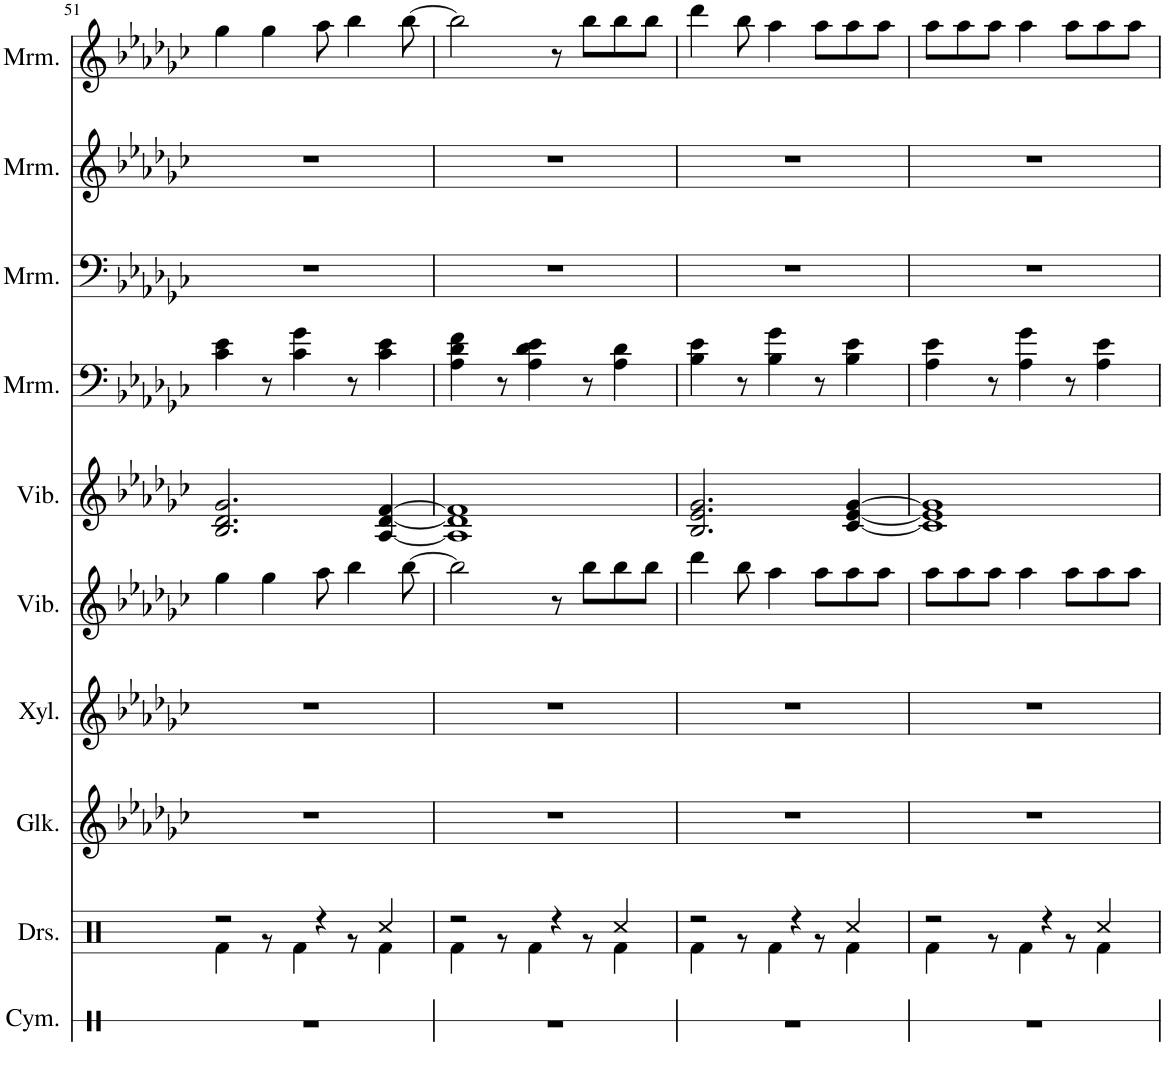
**kern	**kern	**kern	**kern	**kern	**kern	**kern	**kern	**kern	**kern
*part10	*part9	*part8	*part7	*part6	*part5	*part4	*part3	*part2	*part1
*staff10	*staff9	*staff8	*staff7	*staff6	*staff5	*staff4	*staff3	*staff2	*staff1
*I"Cymbal	*I"Drumset	*I"Glockenspiel	*I"Xylophone	*I"Vibraphone	*I"Vibraphone	*I"Marimba	*I"Marimba	*I"Marimba	*I"Marimba
*I'Cym.	*I'Drs.	*I'Glk.	*I'Xyl.	*I'Vib.	*I'Vib.	*I'Mrm.	*I'Mrm.	*I'Mrm.	*I'Mrm.
!!LO:PB:g=z
*clefX	*clefX	*clefG2	*clefG2	*clefG2	*clefG2	*clefF4	*clefF4	*clefG2	*clefG2
*	*	*Trd-14c-24	*Trd-7c-12	*	*	*	*	*	*
*k[]	*k[]	*k[b-e-a-d-g-c-]	*k[b-e-a-d-g-c-]	*k[b-e-a-d-g-c-]	*k[b-e-a-d-g-c-]	*k[b-e-a-d-g-c-]	*k[b-e-a-d-g-c-]	*k[b-e-a-d-g-c-]	*k[b-e-a-d-g-c-]
*M4/4	*M4/4	*M4/4	*M4/4	*M4/4	*M4/4	*M4/4	*M4/4	*M4/4	*M4/4
=51	=51	=51	=51	=51	=51	=51	=51	=51	=51
*	*^	*	*	*	*	*	*	*	*
1r	2r	4Rf\	1r	1r	4gg-\	2.B-/ 2.d-/ 2.g-/	4c-\ 4e-\	1r	1r	4gg-\
.	.	8r	.	.	4gg-\	.	8r	.	.	4gg-\
.	.	4Rf\	.	.	.	.	4c-\ 4g-\	.	.	.
.	4r	.	.	.	8aa-\	.	.	.	.	8aa-\
.	.	8r	.	.	4bb-\	.	8r	.	.	4bb-\
.	4Rcc/	4Rf\	.	.	.	[4A-/ [4d-/ [4f/	4c-\ 4e-\	.	.	.
.	.	.	.	.	[8bb-\	.	.	.	.	[8bb-\
=52	=52	=52	=52	=52	=52	=52	=52	=52	=52	=52
1r	2r	4Rf\	1r	1r	2bb-\]	1A-] 1d-] 1f]	4A-\ 4d-\ 4f\	1r	1r	2bb-\]
.	.	8r	.	.	.	.	8r	.	.	.
.	.	4Rf\	.	.	.	.	4A-\ 4d-\ 4e-\	.	.	.
.	4r	.	.	.	8r	.	.	.	.	8r
.	.	8r	.	.	8bb-\L	.	8r	.	.	8bb-\L
.	4Rcc/	4Rf\	.	.	8bb-\	.	4A-\ 4d-\	.	.	8bb-\
.	.	.	.	.	8bb-\J	.	.	.	.	8bb-\J
=53	=53	=53	=53	=53	=53	=53	=53	=53	=53	=53
1r	2r	4Rf\	1r	1r	4ddd-\	2.B-/ 2.e-/ 2.g-/	4B-\ 4e-\	1r	1r	4ddd-\
.	.	8r	.	.	8bb-\	.	8r	.	.	8bb-\
.	.	4Rf\	.	.	4aa-\	.	4B-\ 4g-\	.	.	4aa-\
.	4r	.	.	.	.	.	.	.	.	.
.	.	8r	.	.	8aa-\L	.	8r	.	.	8aa-\L
.	4Rcc/	4Rf\	.	.	8aa-\	[4c-/ [4e-/ [4g-/	4B-\ 4e-\	.	.	8aa-\
.	.	.	.	.	8aa-\J	.	.	.	.	8aa-\J
=54	=54	=54	=54	=54	=54	=54	=54	=54	=54	=54
1r	2r	4Rf\	1r	1r	8aa-\L	1c-] 1e-] 1g-]	4A-\ 4e-\	1r	1r	8aa-\L
.	.	.	.	.	8aa-\	.	.	.	.	8aa-\
.	.	8r	.	.	8aa-\J	.	8r	.	.	8aa-\J
.	.	4Rf\	.	.	4aa-\	.	4A-\ 4g-\	.	.	4aa-\
.	4r	.	.	.	.	.	.	.	.	.
.	.	8r	.	.	8aa-\L	.	8r	.	.	8aa-\L
.	4Rcc/	4Rf\	.	.	8aa-\	.	4A-\ 4e-\	.	.	8aa-\
.	.	.	.	.	8aa-\J	.	.	.	.	8aa-\J
*	*v	*v	*	*	*	*	*	*	*	*
=	=	=	=	=	=	=	=	=	=
*-	*-	*-	*-	*-	*-	*-	*-	*-	*-
